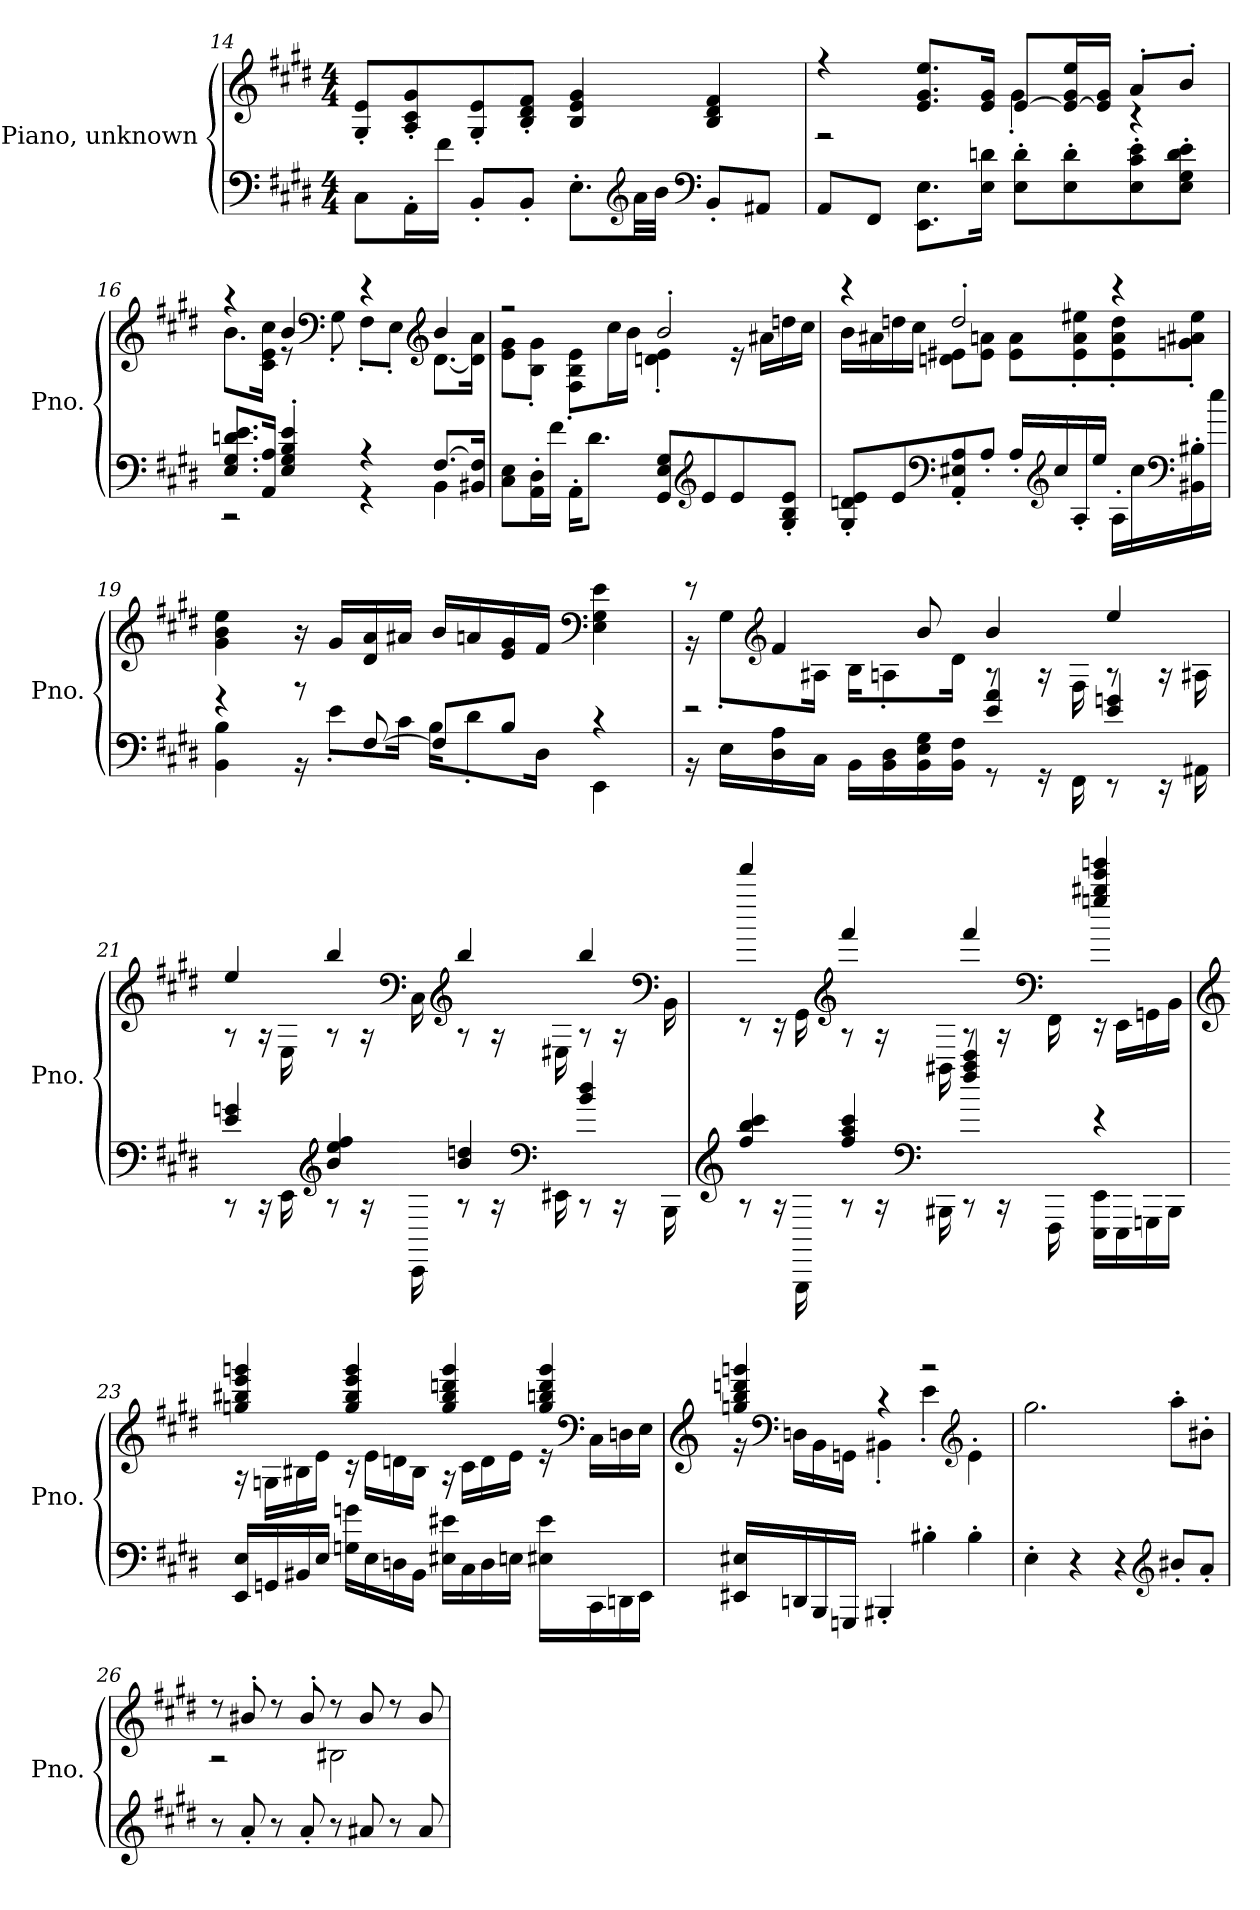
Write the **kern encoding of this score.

**kern	**kern
*part1	*part1
*staff2	*staff1
*I"Piano, unknown	*
*I'Pno.	*
*clefF4	*clefG2
*k[f#c#g#d#]	*k[f#c#g#d#]
*M4/4	*M4/4
=14	=14
8C#\L	8G#/' 8e/'L
16AA'\L	8A/' 8c#/' 8g#/'
16f#\JJ	.
8BB'/L	8G#/' 8e/'
8BB'/J	8B/' 8d#/' 8f#/'J
8.E'\L	4B/ 4e/ 4g#/
*clefG2	*
32a\LL	.
32b\JJJ	.
*clefF4	*
8BB'/L	4B/ 4d#/ 4f#/
8AA#X/J	.
=15	=15
*	*^
8AA/L	4r	2r
8FF#/J	.	.
8.EE\ 8.E\L	8.e/ 8.g#/ 8.ee/L	.
16E\ 16dn\Jk	16e/ 16g#/Jk	.
8E\' 8d\'L	[8e/L	4g#'\
8E\' 8d\'	16e/_ 16g#/ 16ee/L	.
.	16e/] 16g#/JJ	.
8E\' 8c#\' 8e\'	8a'/L	4r
8E\' 8G#\' 8d\' 8e\'J	8b'/J	.
!!LO:LB:g=z	!!
=16	=16	=16
*^	*	*
8.E/ 8.G#/ 8.dn/ 8.e/L	2r	4r	8.b\L
16AA/ 16A/Jk	.	.	16c#\ 16e\ 16cc#\Jk
4E/' 4G#/' 4B/' 4e/'	.	4b/	8r
*	*	*clefF4	*
.	.	.	8G#'\
4r	4r	4r	8F#'\L
.	.	.	8E'\J
*	*	*clefG2	*
[8.F#/L	4BB\	4b/	[8.d#\L
16BB#X/ 16F#/]Jk	.	.	16d#\] 16a\Jk
*v	*v	*	*
=17	=17	=17
8C#\ 8E\L	2r	8e\ 8g#\L
16AA\' 16D#\'L	.	8B\' 8g#\'J
16f#\JJ	.	.
16AA'\KL	.	8F#\' 8B\' 8e\'L
8.d#\J	.	.
.	.	16cc#\L
.	.	16b\JJ
8GG#/ 8E/ 8G#/L	2b'/	4dn\' 4e\'
*clefG2	*	*
8e/	.	.
8e/	.	16r
.	.	16a#X\LL
8G#/' 8B/' 8e/'J	.	16ddn\
.	.	16cc#\JJ
!!LO:LB:g=z	!!
=18	=18	=18
8G#/' 8dn/' 8e/'L	4r	16b\LL
.	.	16a#X\
8e/	.	16ddn\
.	.	16cc#\JJ
*clefF4	*	*
8AA/' 8E#X/' 8A/'	2dd'/	8dn\ 8e#X\L
8A'/J	.	8e#\ 8an\J
16A'/LL	.	8e#\ 8a\L
*clefG2	*	*
16cc#/	.	.
16A'/	.	8e#\' 8a\' 8ee#X\'
16ee/JJ	.	.
16A'\LL	4r	8e#\' 8a\' 8dd\'
16cc#\	.	.
*clefF4	*	*
16BB#X\' 16B#X\'	.	8gn\' 8a#X\' 8ee#\'J
16ee\JJ	.	.
*	*v	*v
=19	=19
*^	*
4r	4BB\ 4B\	4g#\ 4b\ 4ee\
8r	16r	16r
.	8e'\L	16g#/LL
[8F#/	.	16d#/ 16a/
.	16c#\Jk	16a#X/JJ
8F#/L]	16B\KL	16b/LL
.	8d#'\	16an/
8B/J	.	16e/ 16g#/
.	16D#\Jk	16f#/JJ
*	*	*clefF4
4r	4EE\	4E\ 4G#\ 4e\
!!LO:LB:g=z
=20	=20	=20
*	*	*^
2r	16r	8r	16r
.	16E\LL	.	8G#'\L
*	*	*clefG2	*
.	16D#\ 16A\	4f#/	.
.	16C#\JJ	.	16A#X\Jk
.	16BB\LL	.	16B\KL
.	16BB\ 16D#\	.	8An'\
.	16BB\ 16E\ 16G#\	8b/	.
.	16BB\ 16F#\JJ	.	16d#\Jk
4e/ 4a/	8r	4b/	8r
.	16r	.	16r
.	16FF#\	.	16F#\
4e/ 4gn/	8r	4ee/	8r
.	16r	.	16r
.	16AA#X\	.	16A#X\
=21	=21	=21	=21
4e/ 4gn/	8r	4ee/	8r
.	16r	.	16r
.	16EE\	.	16E\
*clefG2	*	*	*
4b/ 4ee/ 4ff#/	8r	4bb/	8r
.	16r	.	16r
*	*	*clefF4	*
.	16CC#\	.	16C#\
*	*	*clefG2	*
4b/ 4ddn/	8r	4bb/	8r
.	16r	.	16r
*clefF4	*	*	*
.	16EE#X\	.	16E#X\
4b/ 4dd/	8r	4bb/	8r
.	16r	.	16r
*	*	*clefF4	*
.	16BBB\	.	16BB\
!!LO:LB:g=z	!!
=22	=22	=22	=22
*clefG2	*	*	*
4ff#/ 4bb/ 4ccc#/	8r	4fff#/	8r
.	16r	.	16r
.	16GGG#\	.	16GG#\
*	*	*clefG2	*
4ff#/ 4aa/ 4ccc#/	8r	4fff#/	8r
.	16r	.	16r
*clefF4	*	*	*
.	16BBB#X\	.	16BB#X\
4ff#/ 4aa/ 4ccc#/	8r	4fff#/	8r
.	16r	.	16r
*	*	*clefF4	*
.	16FFF#\	.	16FF#\
4r	16EEE\ 16EE\LL	4ggn/ 4bb#X/ 4eee/ 4gggn/	16r
.	16EEE\	.	16EE\LL
.	16GGGn\	.	16GGn\
.	16BBB#\JJ	.	16BB#\JJ
*v	*v	*	*
!!LO:PB:g=z	!!
=23	=23	=23
*	*clefG2	*
16EE/ 16E/LL	4ggn/ 4bb#X/ 4eee/ 4gggn/	16r
16GGn/	.	16Gn\LL
16BB#X/	.	16B#X\
16E/JJ	.	16e\JJ
16Gn\ 16gn\LL	4gg/ 4bb#/ 4eee/ 4ggg/	16r
16E\	.	16e\LL
16Dn\	.	16dn\
16BB#\JJ	.	16B#\JJ
16E#X\ 16e#X\LL	4gg/ 4bb#/ 4dddn/ 4ggg/	16r
16C#\	.	16c#\LL
16D\	.	16d\
16En\JJ	.	16e\JJ
16E#X\ 16e#\LL	4gg/ 4bbn/ 4ddd/ 4ggg/	16r
*	*clefF4	*
16CC#\	.	16C#\LL
16DDn\	.	16Dn\
16EE\JJ	.	16E\JJ
=24	=24	=24
*	*clefG2	*
16EE#X/ 16E#X/LL	4ggn/ 4bb/ 4dddn/ 4gggn/	16r
*	*clefF4	*
16DDn/	.	16Dn\LL
16BBB/	.	16BB\
16GGGn/JJ	.	16GGn\JJ
4BBB#X'/	4r	4BB#X'\
4B#X'\	2r	4e'\
*	*clefG2	*
4B#'\	.	4e'\
*	*v	*v
!!LO:LB:g=z
=25	=25
4E'\	2.gg#\
4r	.
4r	.
*clefG2	*
8b#X'/L	8aa'\L
8a'/J	8b#X'\J
=26	=26
*	*^
8r	8r	2r
8a'/	8b#X'/	.
8r	8r	.
8a'/	8b#'/	.
8r	8r	2B#X\
8a#X/	8b#/	.
8r	8r	.
8a#/	8b#/	.
*	*v	*v
=	=
*-	*-
